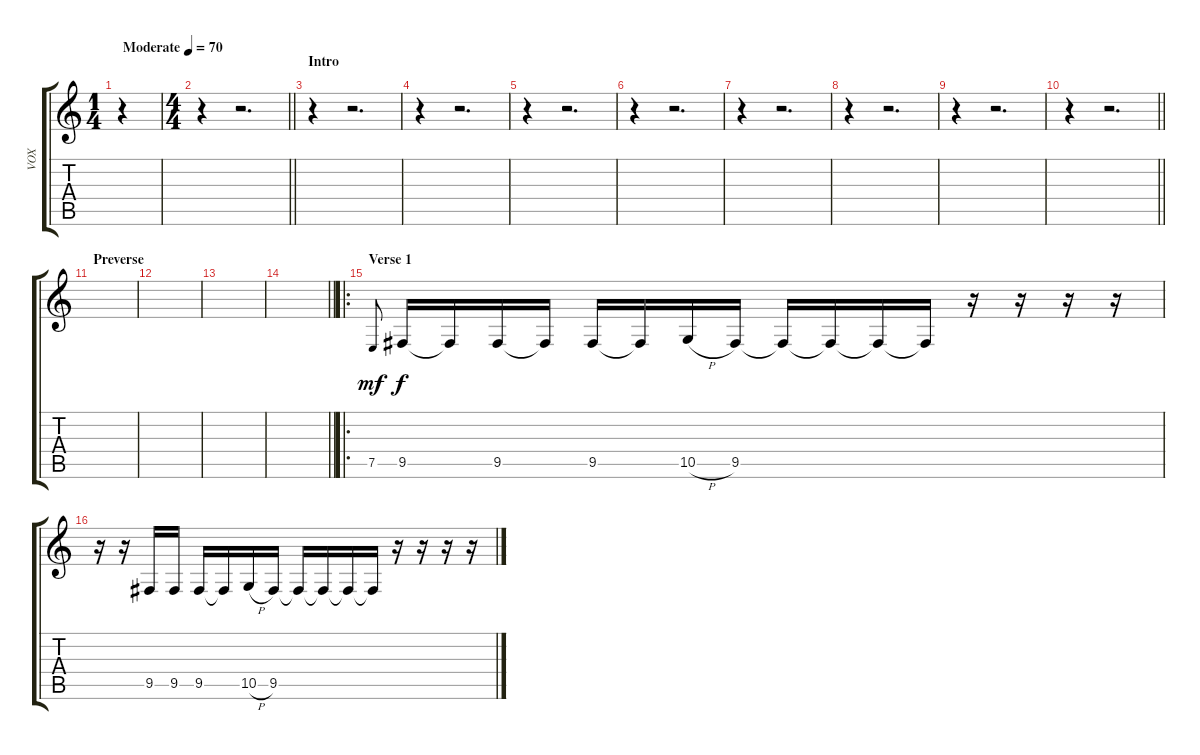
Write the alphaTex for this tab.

\track ("VOX" "VOX") {instrument synthvoice}
\staff {score tabs}
\tuning (E4 B3 G3 D3 A2 E2) {hide}
\voice
\ts (1 4)
\tempo (70 "Moderate")
\clef g2
\ks c
r.4{dy mf instrument synthvoice} |
\ts (4 4)
\barLineRight lightlight
r.4 r.2{d} |
\section ("" "Intro")
r.4 r.2{d} |
r.4 r.2{d} |
r.4 r.2{d} |
r.4 r.2{d} |
r.4 r.2{d} |
r.4 r.2{d} |
r.4 r.2{d} |
\barLineRight lightlight
r.4 r.2{d} |
\section ("" "Preverse")
|
|
|
\barLineRight lightlight
|
\ro
\section ("" "Verse 1")
7.5.8{gr onbeat} 9.5.16{dy f} 9.5{t}.16 9.5.16 9.5{t}.16 9.5.16 9.5{t}.16 10.5{h}.16 9.5.16 9.5{t}.16 9.5{t}.16 9.5{t}.16 9.5{t}.16 r.16 r.16 r.16 r.16 |
r.16 r.16 9.5.16 9.5.16 9.5.16 9.5{t}.16 10.5{h}.16 9.5.16 9.5{t}.16 9.5{t}.16 9.5{t}.16 9.5{t}.16 r.16 r.16 r.16 r.16
\voice
\clef g2
\ottava regular
\simile none
\ks c
r.4{dy f} |
\barLineRight lightlight
|
|
|
|
|
|
|
|
\barLineRight lightlight
|
|
|
|
\barLineRight lightlight
|
|
